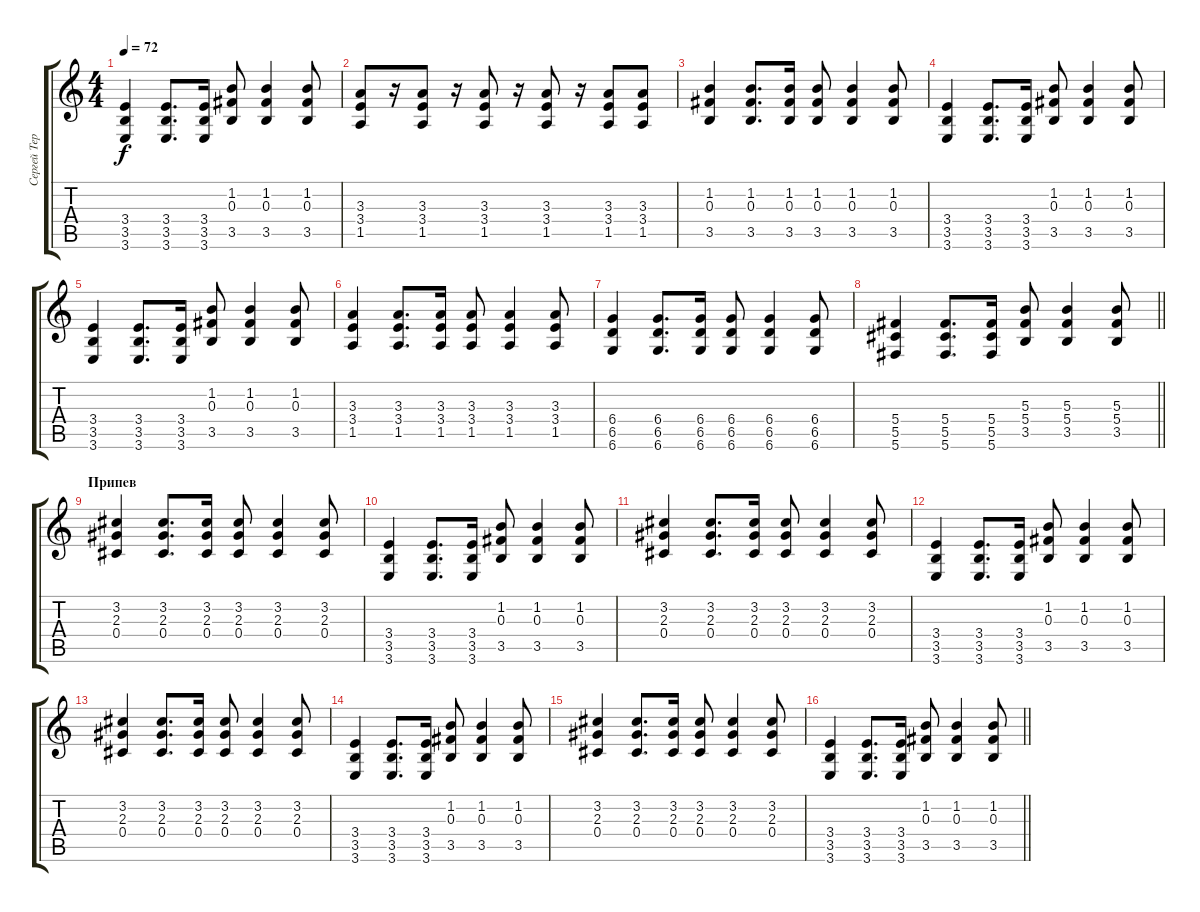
\track ("Сергей Терентьев (Rhythm)" "Сергей Тер") {instrument distortionguitar}
\staff {score tabs}
\tuning (Eb4 Bb3 Gb3 Db3 Ab2 Db2) {hide}
\ts (4 4)
\tempo 72
\clef g2
\ks c
(3.4 3.5 3.6).4{dy f} (3.4 3.5 3.6).8{d} (3.4 3.5 3.6).16 (1.2 0.3 3.5).8 (1.2 0.3 3.5).4 (1.2 0.3 3.5).8 |
(3.3 3.4 1.5).8 r.16 (3.3 3.4 1.5).8 r.16 (3.3 3.4 1.5).8 r.16 (3.3 3.4 1.5).8 r.16 (3.3 3.4 1.5).8 (3.3 3.4 1.5).8 |
(1.2 0.3 3.5).4 (1.2 0.3 3.5).8{d} (1.2 0.3 3.5).16 (1.2 0.3 3.5).8 (1.2 0.3 3.5).4 (1.2 0.3 3.5).8 |
(3.4 3.5 3.6).4 (3.4 3.5 3.6).8{d} (3.4 3.5 3.6).16 (1.2 0.3 3.5).8 (1.2 0.3 3.5).4 (1.2 0.3 3.5).8 |
(3.4 3.5 3.6).4 (3.4 3.5 3.6).8{d} (3.4 3.5 3.6).16 (1.2 0.3 3.5).8 (1.2 0.3 3.5).4 (1.2 0.3 3.5).8 |
(3.3 3.4 1.5).4 (3.3 3.4 1.5).8{d} (3.3 3.4 1.5).16 (3.3 3.4 1.5).8 (3.3 3.4 1.5).4 (3.3 3.4 1.5).8 |
(6.4 6.5 6.6).4 (6.4 6.5 6.6).8{d} (6.4 6.5 6.6).16 (6.4 6.5 6.6).8 (6.4 6.5 6.6).4 (6.4 6.5 6.6).8 |
\barLineRight lightlight
(5.4 5.5 5.6).4 (5.4 5.5 5.6).8{d} (5.4 5.5 5.6).16 (5.3 5.4 3.5).8 (5.3 5.4 3.5).4 (5.3 5.4 3.5).8 |
\section ("" "Припев")
(3.2 2.3 0.4).4 (3.2 2.3 0.4).8{d} (3.2 2.3 0.4).16 (3.2 2.3 0.4).8 (3.2 2.3 0.4).4 (3.2 2.3 0.4).8 |
(3.4 3.5 3.6).4 (3.4 3.5 3.6).8{d} (3.4 3.5 3.6).16 (1.2 0.3 3.5).8 (1.2 0.3 3.5).4 (1.2 0.3 3.5).8 |
(3.2 2.3 0.4).4 (3.2 2.3 0.4).8{d} (3.2 2.3 0.4).16 (3.2 2.3 0.4).8 (3.2 2.3 0.4).4 (3.2 2.3 0.4).8 |
(3.4 3.5 3.6).4 (3.4 3.5 3.6).8{d} (3.4 3.5 3.6).16 (1.2 0.3 3.5).8 (1.2 0.3 3.5).4 (1.2 0.3 3.5).8 |
(3.2 2.3 0.4).4 (3.2 2.3 0.4).8{d} (3.2 2.3 0.4).16 (3.2 2.3 0.4).8 (3.2 2.3 0.4).4 (3.2 2.3 0.4).8 |
(3.4 3.5 3.6).4 (3.4 3.5 3.6).8{d} (3.4 3.5 3.6).16 (1.2 0.3 3.5).8 (1.2 0.3 3.5).4 (1.2 0.3 3.5).8 |
(3.2 2.3 0.4).4 (3.2 2.3 0.4).8{d} (3.2 2.3 0.4).16 (3.2 2.3 0.4).8 (3.2 2.3 0.4).4 (3.2 2.3 0.4).8 |
\barLineRight lightlight
(3.4 3.5 3.6).4 (3.4 3.5 3.6).8{d} (3.4 3.5 3.6).16 (1.2 0.3 3.5).8 (1.2 0.3 3.5).4 (1.2 0.3 3.5).8
